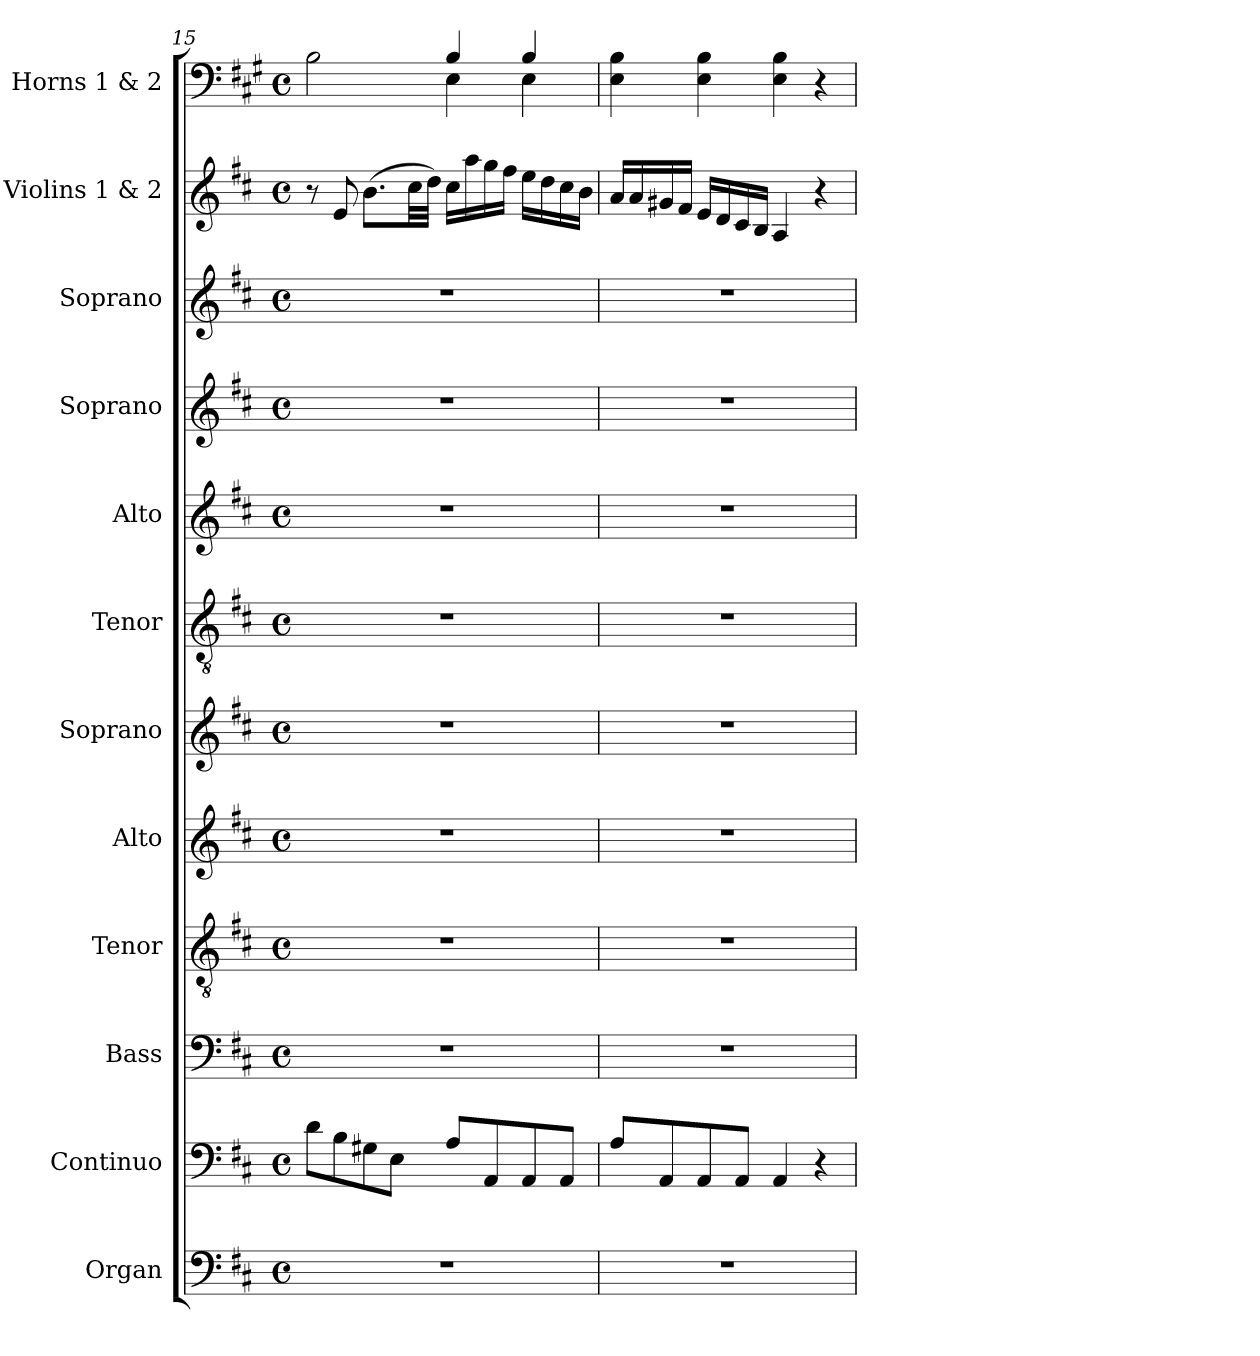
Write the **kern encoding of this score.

**kern	**kern	**kern	**kern	**kern	**kern	**kern	**kern	**kern	**kern	**kern	**kern
*part12	*part11	*part10	*part9	*part8	*part7	*part6	*part5	*part4	*part3	*part2	*part1
*staff12	*staff11	*staff10	*staff9	*staff8	*staff7	*staff6	*staff5	*staff4	*staff3	*staff2	*staff1
*I"Organ	*I"Continuo	*I"Bass	*I"Tenor	*I"Alto	*I"Soprano	*I"Tenor	*I"Alto	*I"Soprano	*I"Soprano	*I"Violins 1 & 2	*I"Horns 1 & 2
*I'Org.	*I'Cont.	*I'B.	*I'T.	*I'A.	*I'S.	*I'T.	*I'A.	*I'S.	*I'S.	*I'Vlns	*I'Hns.
*clefF4	*clefF4	*clefF4	*clefGv2	*clefG2	*clefG2	*clefGv2	*clefG2	*clefG2	*clefG2	*clefG2	*clefF4
*	*	*	*ITrd7c12	*	*	*ITrd7c12	*	*	*	*	*ITrd4c7
*k[f#c#]	*k[f#c#]	*k[f#c#]	*k[f#c#]	*k[f#c#]	*k[f#c#]	*k[f#c#]	*k[f#c#]	*k[f#c#]	*k[f#c#]	*k[f#c#]	*k[f#c#]
*D:	*D:	*D:	*D:	*D:	*D:	*D:	*D:	*D:	*D:	*D:	*D:
*M4/4	*M4/4	*M4/4	*M4/4	*M4/4	*M4/4	*M4/4	*M4/4	*M4/4	*M4/4	*M4/4	*M4/4
*met(c)	*met(c)	*met(c)	*met(c)	*met(c)	*met(c)	*met(c)	*met(c)	*met(c)	*met(c)	*met(c)	*met(c)
=15	=15	=15	=15	=15	=15	=15	=15	=15	=15	=15	=15
*	*	*	*	*	*	*	*	*	*	*	*^
1r	8di\L	1r	1r	1r	1r	1r	1r	1r	1r	8r	2Ei\	2ryy
.	8Bi\	.	.	.	.	.	.	.	.	8ei/	.	.
.	8G#Xi\	.	.	.	.	.	.	.	.	(8.bi\L	.	.
.	8Ei\J	.	.	.	.	.	.	.	.	.	.	.
.	.	.	.	.	.	.	.	.	.	32cc#i\LL	.	.
.	.	.	.	.	.	.	.	.	.	32ddi\JJJ)	.	.
.	8Ai/L	.	.	.	.	.	.	.	.	16cc#i\LL	4Ei/	4AAi\
.	.	.	.	.	.	.	.	.	.	16aai\	.	.
.	8AAi/	.	.	.	.	.	.	.	.	16ggi\	.	.
.	.	.	.	.	.	.	.	.	.	16ff#i\JJ	.	.
.	8AAi/	.	.	.	.	.	.	.	.	16eei\LL	4Ei/	4AAi\
.	.	.	.	.	.	.	.	.	.	16ddi\	.	.
.	8AAi/J	.	.	.	.	.	.	.	.	16cc#i\	.	.
.	.	.	.	.	.	.	.	.	.	16bi\JJ	.	.
*	*	*	*	*	*	*	*	*	*	*	*v	*v
=16	=16	=16	=16	=16	=16	=16	=16	=16	=16	=16	=16
1r	8Ai/L	1r	1r	1r	1r	1r	1r	1r	1r	16ai/LL	4AAi\ 4Ei
.	.	.	.	.	.	.	.	.	.	16ai/	.
.	8AAi/	.	.	.	.	.	.	.	.	16g#Xi/	.
.	.	.	.	.	.	.	.	.	.	16f#i/JJ	.
.	8AAi/	.	.	.	.	.	.	.	.	16ei/LL	4AAi\ 4Ei
.	.	.	.	.	.	.	.	.	.	16di/	.
.	8AAi/J	.	.	.	.	.	.	.	.	16c#i/	.
.	.	.	.	.	.	.	.	.	.	16Bi/JJ	.
.	4AAi/	.	.	.	.	.	.	.	.	4Ai/	4AAi\ 4Ei
.	4r	.	.	.	.	.	.	.	.	4r	4r
=	=	=	=	=	=	=	=	=	=	=	=
*-	*-	*-	*-	*-	*-	*-	*-	*-	*-	*-	*-
